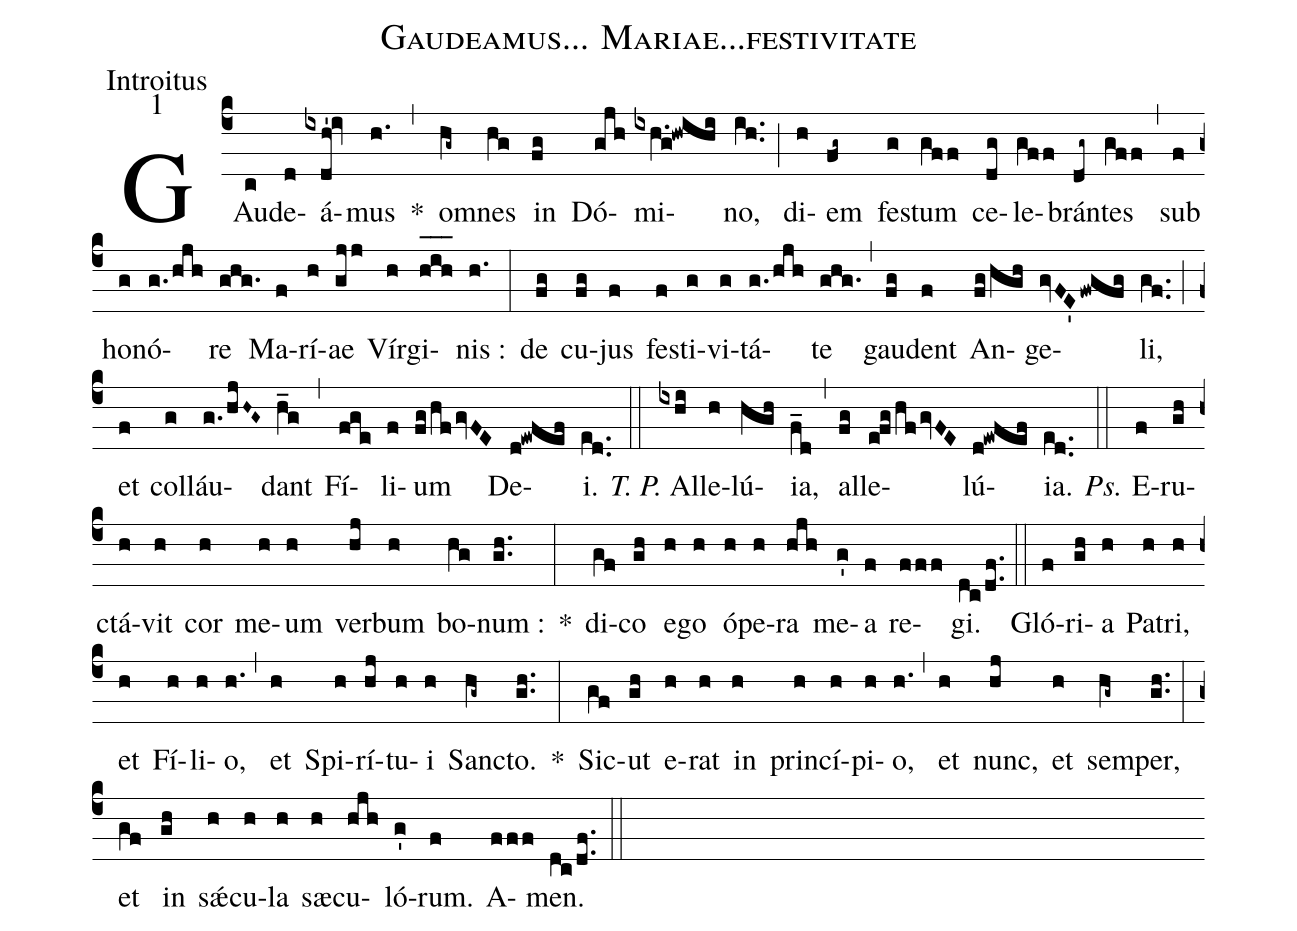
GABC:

name:Gaudeamus... Mariae...festivitate;
office-part:Introitus;
mode:1;
%%
(c4) GAu(c)de(d)á(ixdh'!iv)mus(h.) *(,) o(hg~)mnes(hg) in(fg) Dó(gjh)mi(ixh.g!hwihi)no,(ih..) (;) di(h)em(fg~) fe(g)stum(gff) ce(dg)le(gff)brán(dg~)tes(gff) (,) sub(f) ho(g)nó(g./hjh)re(ghg.) Ma(f)rí(h)ae(gjj) Vír(h)gi(h_[oh:h]i_[oh:h]h_[oh:h])nis :(h.) (:) de(fg) cu(fg)jus(f) fes(f)ti(g)vi(g)tá(g./hjh)te(ghg.) (,) gau(fg)dent(f) An(fg/hgh)ge(gvFE'fwgfg)li,(gf..) (;) et(f) col(g)láu(g./hjH~G~)dant(h_g) (,) Fí(fge)li(f)um(fg/hfgvFE) De(d!ewfef)i.(ed..) (::) <i>T. P.</i> Al(ixhi)le(h)lú(hgh){ia},(f_d) (,) al(fg)le(efg/hfgvFE)lú(d!ewfef){ia}.(ed..) (::)
<i>Ps.</i> E(f)ru(gh)ctá(h)vit(h) cor(h) me(h)um(h) ver(hj)bum(h) bo(hg)num :(gh..) *(:) di(gf)co(gh) e(h)go(h) ó(h)pe(h)ra(hjh) me(g')a(f) re(fff)gi.(dc/df..) (::)
Gló(f)ri(gh)a(h) Pa(h)tri,(h) et(h) Fí(h)li(h)o,(h.) (,) et(h) Spi(h)rí(hj)tu(h)i(h) San(hg~)cto.(gh..) *(:) Sic(gf)ut(gh) e(h)rat(h) in(h) prin(h)cí(h)pi(h)o,(h.) (,) et(h) nunc,(hj) et(h) sem(hg~)per,(gh..) (:) et(gf) in(gh) s<sp>'ae</sp>(h)cu(h)la(h) s<sp>ae</sp>(h)cu(hjh)ló(g')rum.(f) A(fff)men.(dc/df..) (::)
